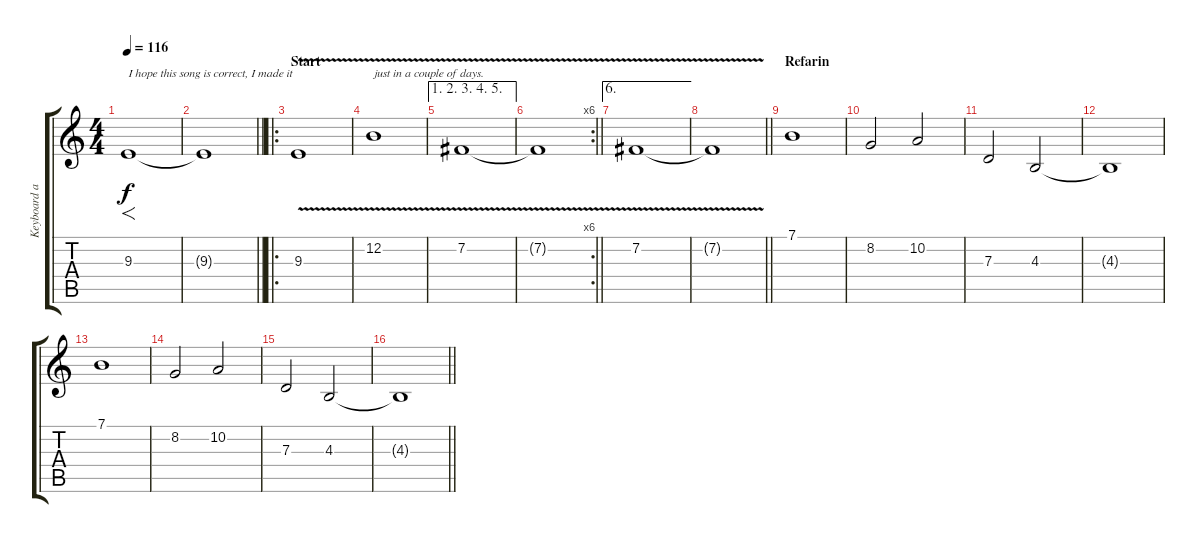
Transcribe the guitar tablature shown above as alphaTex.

\track ("Keyboard and High strings" "Keyboard a") {instrument stringensemble1}
\staff {score tabs}
\tuning (E4 B3 G3 D3 A2 E2) {hide}
\ts (4 4)
\tempo 116
\clef g2
\ks c
9.3.1{f txt "I hope this song is correct, I made it" dy f volume 6 instrument synthvoice} |
\barLineRight lightlight
9.3{t}.1 |
\ro
\section ("" "Start")
9.3{v}.1 |
12.2{v}.1{txt "just in a couple of days."} |
\ae (1 2 3 4 5)
7.2{v}.1 |
\rc 6
\barLineRight lightlight
7.2{t}.1 |
\ae 6
7.2{v}.1 |
\barLineRight lightlight
7.2{t}.1 |
\section ("" "Refarin")
7.1.1{volume 11} |
8.2.2 10.2.2 |
7.3.2 4.3.2 |
4.3{t}.1 |
7.1.1{volume 8} |
8.2.2 10.2.2 |
7.3.2 4.3.2 |
\barLineRight lightlight
4.3{t}.1
